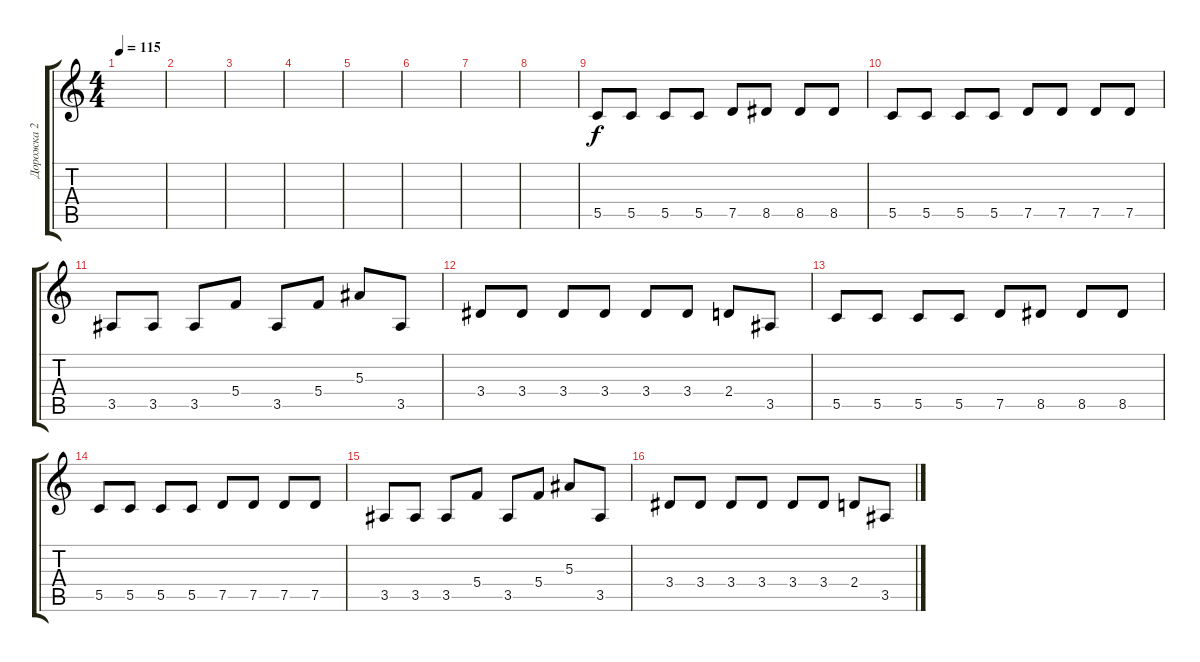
\track ("Дорожка 2" "Дорожка 2") {instrument electricbasspick}
\staff {score tabs}
\tuning (D4 A3 F3 C3 G2 D2) {hide}
\ts (4 4)
\tempo 115
\clef g2
\ks c
|
|
|
|
|
|
|
|
5.5.8 5.5.8 5.5.8 5.5.8 7.5.8 8.5.8 8.5.8 8.5.8 |
5.5.8 5.5.8 5.5.8 5.5.8 7.5.8 7.5.8 7.5.8 7.5.8 |
3.5.8 3.5.8 3.5.8 5.4.8 3.5.8 5.4.8 5.3.8 3.5.8 |
3.4.8 3.4.8 3.4.8 3.4.8 3.4.8 3.4.8 2.4.8 3.5.8 |
5.5.8 5.5.8 5.5.8 5.5.8 7.5.8 8.5.8 8.5.8 8.5.8 |
5.5.8 5.5.8 5.5.8 5.5.8 7.5.8 7.5.8 7.5.8 7.5.8 |
3.5.8 3.5.8 3.5.8 5.4.8 3.5.8 5.4.8 5.3.8 3.5.8 |
3.4.8 3.4.8 3.4.8 3.4.8 3.4.8 3.4.8 2.4.8 3.5.8
